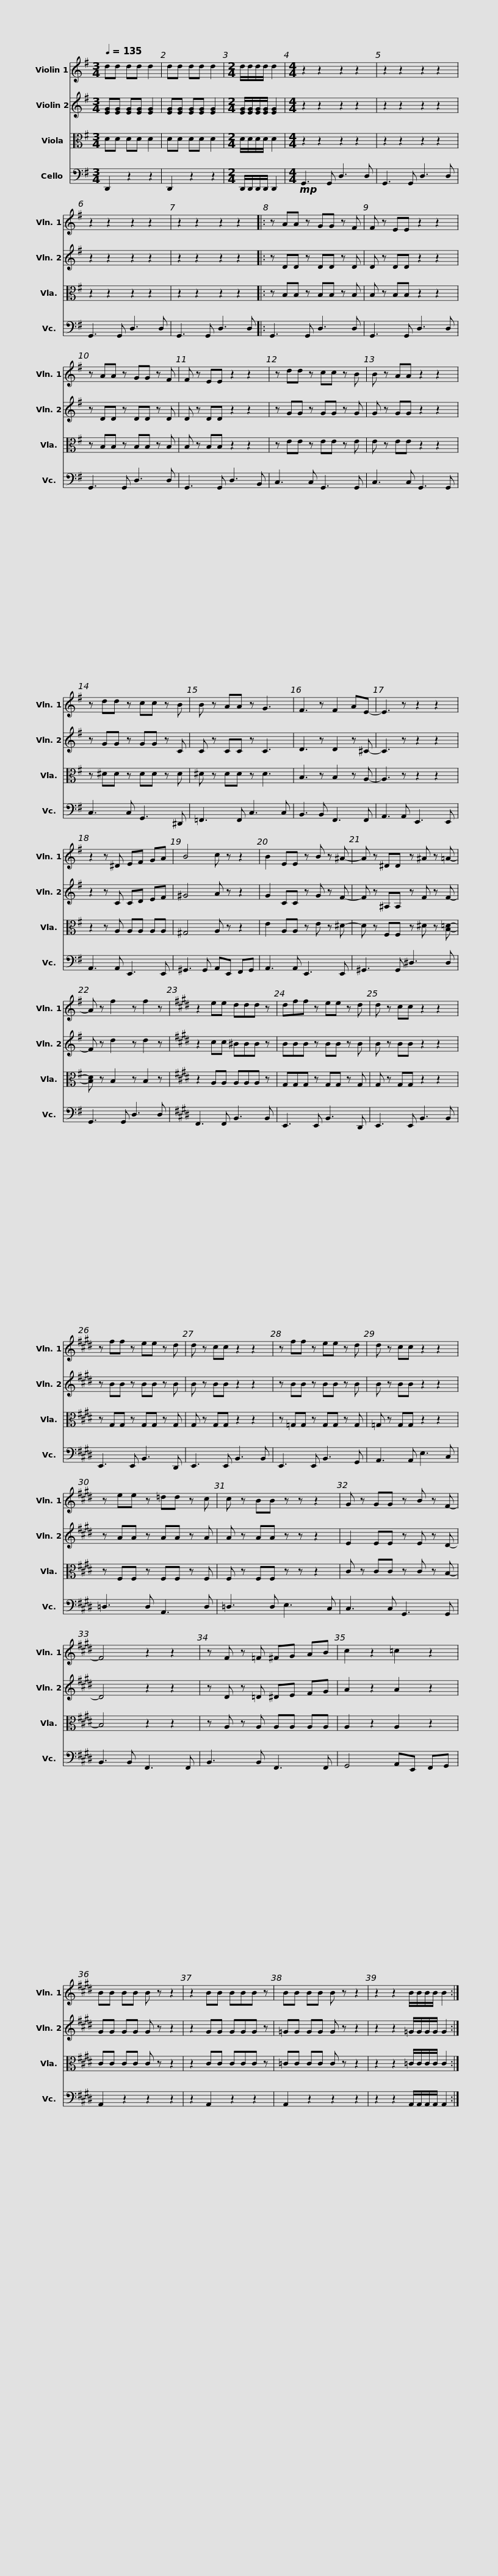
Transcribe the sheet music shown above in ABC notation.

X:1
%%score 1 2 3 4
L:1/8
Q:1/4=135
M:3/4
I:linebreak $
K:G
V:1 treble
V:2 treble
V:3 alto
V:4 bass
V:1
 dd dd d2 | dd dd d2 |[M:2/4] d/d/d/d/ d2 |[M:4/4] z2 z2 z2 z2 | z2 z2 z2 z2 | %5
 z2 z2 z2 z2 |$ z2 z2 z2 z2 |: z AA z GG z F | F z EE z2 z2 | z AA z GG z F | %10
 F z EE z2 z2 |$ z dd z cc z B | B z AA z2 z2 | z dd z cc z B | B z AA z G3 | %15
 F3 z F2 AE- |$ E3 z z2 z2 | z2 z ^D EF GA | B4 c z z2 | B2 EE z B z ^A- |$ %20
 A z ^DD z ^A z =A- | A z f2 z f2 z |[K:E] z2 ee ddd z | dff z ee z d |$ d z cc z2 z2 | %25
 z ff z ee z d | d z cc z2 z2 | z ff z ee z d |$ d z cc z2 z2 | z ee z =dd z c | %30
 c z BB z z z2 | G z GG z B z F- |$ F4 z2 z2 | z F z =F ^FG AB | c2 z2 =c2 z2 | %35
 BB BB B z z2 | z2 BB BBB z |$ BB BB B z z2 | z2 z2 B/B/B/B/ B2 :| %39
V:2
 [EG][EG] [EG][EG] [EG]2 | [EG][EG] [EG][EG] [EG]2 |[M:2/4] [EG]/[EG]/[EG]/[EG]/ [EG]2 |[M:4/4] z2 z2 z2 z2 | z2 z2 z2 z2 | %5
 z2 z2 z2 z2 |$ z2 z2 z2 z2 |: z DD z DD z D | D z DD z2 z2 | z DD z DD z D | %10
 D z DD z2 z2 |$ z GG z GG z G | G z GG z2 z2 | z GG z GG z C | C z CC z C3 | %15
 D3 z D2 z ^C- |$ C3 z z2 z2 | z2 z C CD EF | ^G4 A z z2 | G2 CC z G z F- |$ %20
 F z ^A,A, z F z F- | F z d2 z d2 z |[K:E] z2 cc ^BBB z | BBB z BB z B |$ B z BB z2 z2 | %25
 z BB z BB z B | B z BB z2 z2 | z BB z BB z B |$ B z BB z2 z2 | z AA z AA z A | %30
 A z AA z z z2 | E2 EE z E z D- |$ D4 z2 z2 | z D z =D ^DE FG | A2 z2 A2 z2 | %35
 GG GG G z z2 | z2 GG GGG z |$ =GG GG G z z2 | z2 z2 =G/G/G/G/ G2 :| %39
V:3
 DD DD D2 | DD DD D2 |[M:2/4] D/D/D/D/ D2 |[M:4/4] z2 z2 z2 z2 | z2 z2 z2 z2 | %5
 z2 z2 z2 z2 |$ z2 z2 z2 z2 |: z B,B, z B,B, z B, | B, z B,B, z2 z2 | z B,B, z B,B, z B, | %10
 B, z B,B, z2 z2 |$ z EE z EE z E | E z EE z2 z2 | z ^DD z DD z D | ^D z DD z D3 | %15
 B,3 z B,2 z A,- |$ A,3 z z2 z2 | z2 z A, A,A, A,A, | ^G,4 A, z z2 | E2 A,A, z E z ^D- |$ %20
 D z F,F, z ^D z [B,=D]- | [B,D] z B,2 z B,2 z |[K:E] z2 A,A, A,A,A, z | G,G,G, z G,G, z G, |$ G, z G,G, z2 z2 | %25
 z G,G, z G,G, z G, | G, z G,G, z2 z2 | z =G,G, z G,G, z G, |$ =G, z G,G, z2 z2 | z F,F, z F,F, z F, | %30
 F, z F,F, z z z2 | C z CC z C z B,- |$ B,4 z2 z2 | z A, z A, A,A, A,A, | A,2 z2 A,2 z2 | %35
 CC CC C z z2 | z2 CC CCC z |$ =CC CC C z z2 | z2 z2 =C/C/C/C/ C2 :| %39
V:4
 D,,2 z2 z2 | D,,2 z2 z2 |[M:2/4] D,,/D,,/D,,/D,,/ D,,2 |[M:4/4]!mp! G,,3 G,, D,3 D, | G,,3 G,, D,3 D, | %5
 G,,3 G,, D,3 D, |$ G,,3 G,, D,3 D, |: G,,3 G,, D,3 D, | G,,3 G,, D,3 D, | G,,3 G,, D,3 D, | %10
 G,,3 G,, D,3 B,, |$ C,3 C, G,,3 G,, | C,3 C, G,,3 G,, | C,3 C, G,,3 ^D,, | =F,,3 F,, C,3 C, | %15
 B,,3 B,, F,,3 F,, |$ A,,3 A,, E,,3 E,, | A,,3 A,, E,,3 E,, | ^G,,3 G,, A,,E,, F,,G,, | A,,3 A,, E,,3 E,, |$ %20
 ^G,,3 G,, ^D,3 D, | G,,3 G,, D,3 D, |[K:E] F,,3 F,, B,,3 B,, | E,,3 E,, B,,3 D,, |$ E,,3 E,, B,,3 B,, | %25
 E,,3 E,, B,,3 D,, | E,,3 E,, B,,3 B,, | E,,3 E,, B,,3 G,, |$ A,,3 A,, E,3 C, | =D,3 D, A,,3 D, | %30
 =D,3 D, E,3 C, | C,3 C, G,,3 G,, |$ B,,3 B,, F,,3 F,, | B,,3 B,, F,,3 F,, | G,,4 A,,E,, F,,G,, | %35
 A,,2 z2 z2 z2 | z2 A,,2 z2 z2 |$ A,,2 z2 z2 z2 | z2 z2 A,,/A,,/A,,/A,,/ A,,2 :| %39
